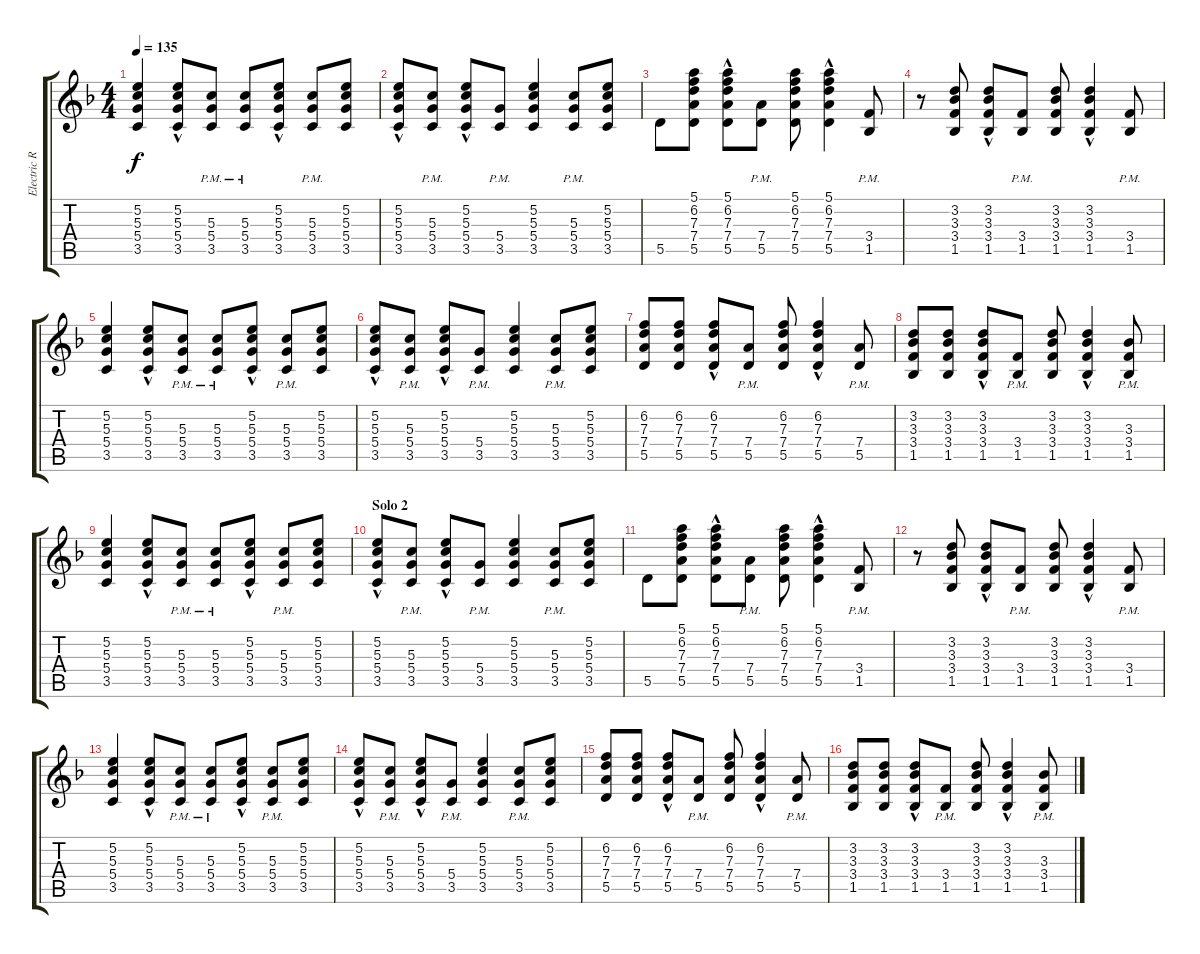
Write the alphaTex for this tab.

\track ("Electric Rythm" "Electric R") {instrument distortionguitar}
\staff {score tabs}
\tuning (E4 B3 G3 D3 A2 E2) {hide}
\ts (4 4)
\tempo 135
\clef g2
\ks f
(5.2 5.3 5.4 3.5).4{dy f} (5.2{hac} 5.3 5.4 3.5).8 (5.3{pm} 5.4{pm} 3.5{pm}).8 (5.3{pm} 5.4{pm} 3.5{pm}).8 (5.2{hac} 5.3 5.4 3.5).8 (5.3{pm} 5.4{pm} 3.5{pm}).8 (5.2 5.3 5.4 3.5).8 |
(5.2{hac} 5.3 5.4 3.5).8 (5.3{pm} 5.4{pm} 3.5{pm}).8 (5.2{hac} 5.3{hac} 5.4 3.5).8 (5.4{pm} 3.5{pm}).8 (5.2 5.3 5.4 3.5).4 (5.3{pm} 5.4{pm} 3.5{pm}).8 (5.2 5.3 5.4 3.5).8 |
5.5.8 (5.1 6.2 7.3 7.4 5.5).8 (5.1{hac} 6.2{hac} 7.3{hac} 7.4 5.5).8 (7.4{pm} 5.5{pm}).8 (5.1 6.2 7.3 7.4 5.5).8 (5.1{hac} 6.2{hac} 7.3{hac} 7.4 5.5).4 (3.4{pm} 1.5{pm}).8 |
r.8 (3.2 3.3 3.4 1.5).8 (3.2{hac} 3.3{hac} 3.4 1.5).8 (3.4{pm} 1.5{pm}).8 (3.2 3.3 3.4 1.5).8 (3.2{hac} 3.3{hac} 3.4 1.5).4 (3.4{pm} 1.5{pm}).8 |
(5.2 5.3 5.4 3.5).4 (5.2{hac} 5.3 5.4 3.5).8 (5.3{pm} 5.4{pm} 3.5{pm}).8 (5.3{pm} 5.4{pm} 3.5{pm}).8 (5.2{hac} 5.3 5.4 3.5).8 (5.3{pm} 5.4{pm} 3.5{pm}).8 (5.2 5.3 5.4 3.5).8 |
(5.2{hac} 5.3 5.4 3.5).8 (5.3{pm} 5.4{pm} 3.5{pm}).8 (5.2{hac} 5.3 5.4 3.5).8 (5.4{pm} 3.5{pm}).8 (5.2 5.3 5.4 3.5).4 (5.3{pm} 5.4{pm} 3.5{pm}).8 (5.2 5.3 5.4 3.5).8 |
(6.2 7.3 7.4 5.5).8 (6.2 7.3 7.4 5.5).8 (6.2{hac} 7.3{hac} 7.4 5.5).8 (7.4{pm} 5.5{pm}).8 (6.2 7.3 7.4 5.5).8 (6.2{hac} 7.3{hac} 7.4 5.5).4 (7.4{pm} 5.5{pm}).8 |
(3.2 3.3 3.4 1.5).8 (3.2 3.3 3.4 1.5).8 (3.2{hac} 3.3{hac} 3.4 1.5).8 (3.4{pm} 1.5{pm}).8 (3.2 3.3 3.4 1.5).8 (3.2{hac} 3.3 3.4 1.5).4 (3.3{pm} 3.4{pm} 1.5{pm}).8 |
(5.2 5.3 5.4 3.5).4 (5.2{hac} 5.3 5.4 3.5).8 (5.3{pm} 5.4{pm} 3.5{pm}).8 (5.3{pm} 5.4{pm} 3.5{pm}).8 (5.2{hac} 5.3 5.4 3.5).8 (5.3{pm} 5.4{pm} 3.5{pm}).8 (5.2 5.3 5.4 3.5).8 |
\section ("" "Solo 2")
(5.2{hac} 5.3 5.4 3.5).8 (5.3{pm} 5.4{pm} 3.5{pm}).8 (5.2{hac} 5.3{hac} 5.4 3.5).8 (5.4{pm} 3.5{pm}).8 (5.2 5.3 5.4 3.5).4 (5.3{pm} 5.4{pm} 3.5{pm}).8 (5.2 5.3 5.4 3.5).8 |
5.5.8 (5.1 6.2 7.3 7.4 5.5).8 (5.1{hac} 6.2{hac} 7.3{hac} 7.4 5.5).8 (7.4{pm} 5.5{pm}).8 (5.1 6.2 7.3 7.4 5.5).8 (5.1{hac} 6.2{hac} 7.3{hac} 7.4 5.5).4 (3.4{pm} 1.5{pm}).8 |
r.8 (3.2 3.3 3.4 1.5).8 (3.2{hac} 3.3{hac} 3.4 1.5).8 (3.4{pm} 1.5{pm}).8 (3.2 3.3 3.4 1.5).8 (3.2{hac} 3.3{hac} 3.4 1.5).4 (3.4{pm} 1.5{pm}).8 |
(5.2 5.3 5.4 3.5).4 (5.2{hac} 5.3 5.4 3.5).8 (5.3{pm} 5.4{pm} 3.5{pm}).8 (5.3{pm} 5.4{pm} 3.5{pm}).8 (5.2{hac} 5.3 5.4 3.5).8 (5.3{pm} 5.4{pm} 3.5{pm}).8 (5.2 5.3 5.4 3.5).8 |
(5.2{hac} 5.3 5.4 3.5).8 (5.3{pm} 5.4{pm} 3.5{pm}).8 (5.2{hac} 5.3 5.4 3.5).8 (5.4{pm} 3.5{pm}).8 (5.2 5.3 5.4 3.5).4 (5.3{pm} 5.4{pm} 3.5{pm}).8 (5.2 5.3 5.4 3.5).8 |
(6.2 7.3 7.4 5.5).8 (6.2 7.3 7.4 5.5).8 (6.2{hac} 7.3{hac} 7.4 5.5).8 (7.4{pm} 5.5{pm}).8 (6.2 7.3 7.4 5.5).8 (6.2{hac} 7.3{hac} 7.4 5.5).4 (7.4{pm} 5.5{pm}).8 |
(3.2 3.3 3.4 1.5).8 (3.2 3.3 3.4 1.5).8 (3.2{hac} 3.3{hac} 3.4 1.5).8 (3.4{pm} 1.5{pm}).8 (3.2 3.3 3.4 1.5).8 (3.2{hac} 3.3 3.4 1.5).4 (3.3{pm} 3.4{pm} 1.5{pm}).8
